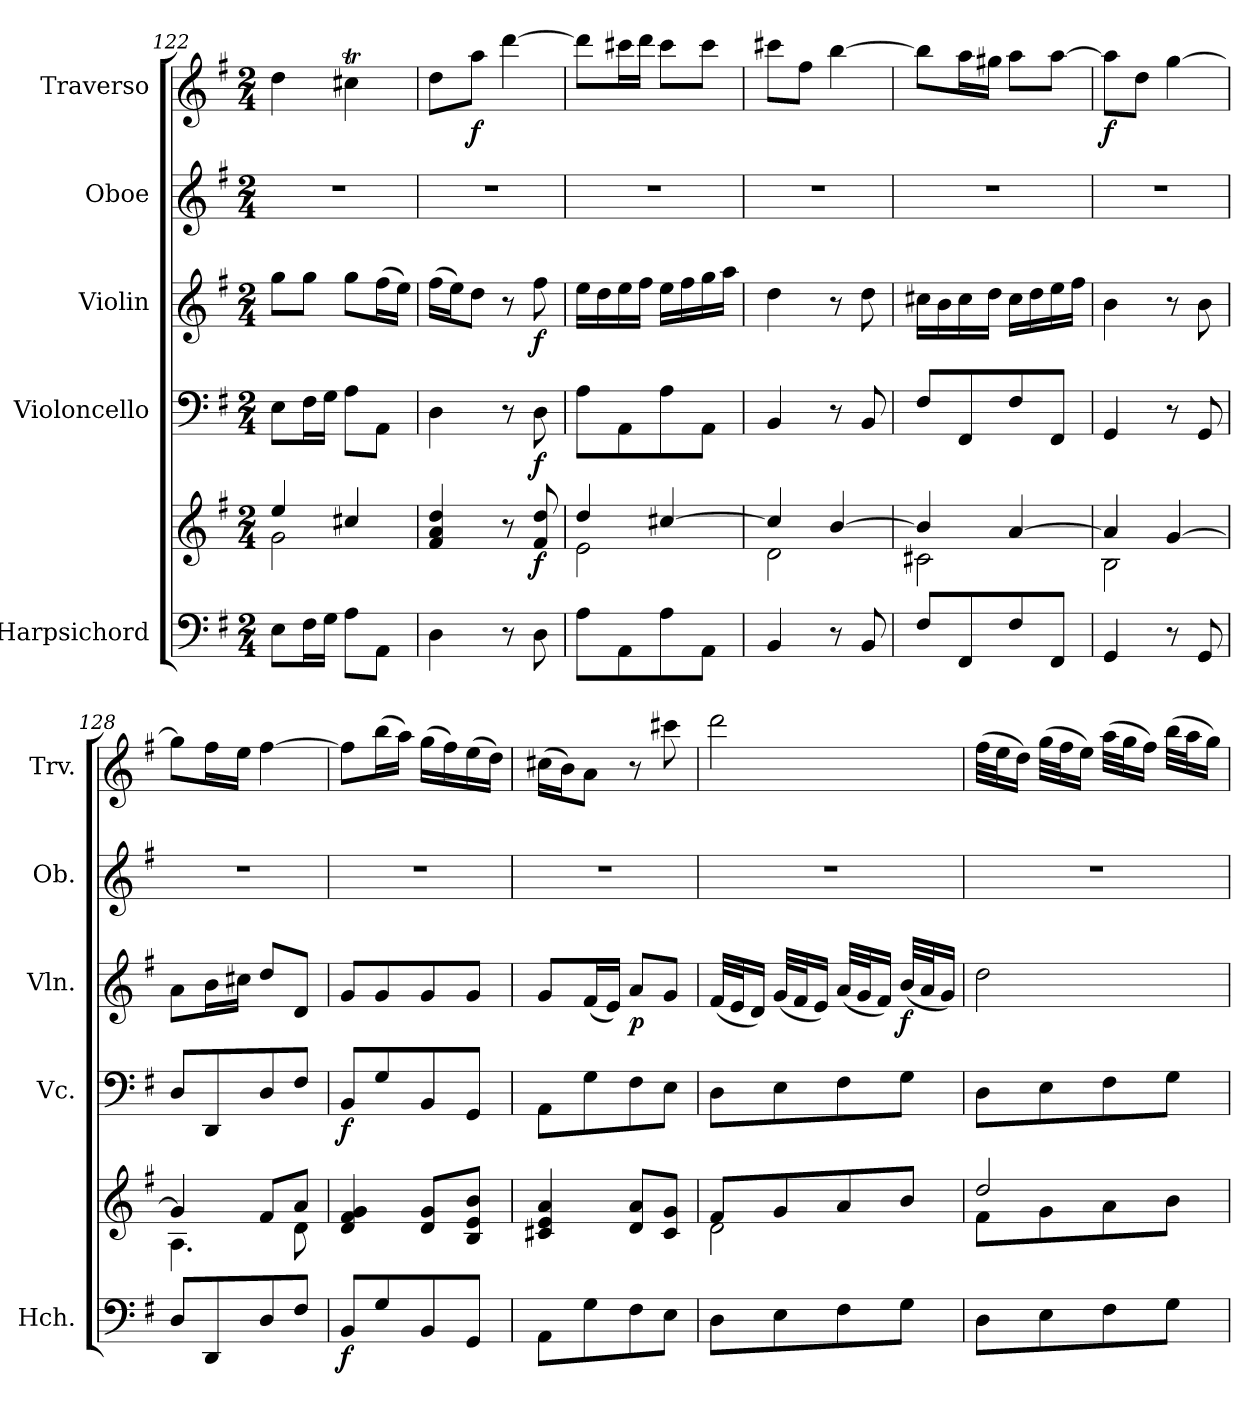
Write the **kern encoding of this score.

**kern	**kern	**dynam	**kern	**dynam	**kern	**dynam	**kern	**kern	**dynam
*part5	*part5	*part5	*part4	*part4	*part3	*part3	*part2	*part1	*part1
*staff6	*staff5	*staff5/6	*staff4	*staff4	*staff3	*staff3	*staff2	*staff1	*staff1
*I"Harpsichord	*	*	*I"Violoncello	*	*I"Violin	*	*I"Oboe	*I"Traverso	*
*I'Hch.	*	*	*I'Vc.	*	*I'Vln.	*	*I'Ob.	*I'Trv.	*
*clefF4	*clefG2	*	*clefF4	*	*clefG2	*	*clefG2	*clefG2	*
*k[f#]	*k[f#]	*	*k[f#]	*	*k[f#]	*	*k[f#]	*k[f#]	*
*M2/4	*M2/4	*	*M2/4	*	*M2/4	*	*M2/4	*M2/4	*
=122	=122	=122	=122	=122	=122	=122	=122	=122	=122
*	*^	*	*	*	*	*	*	*	*
8E\L	4ee/	2g\	.	8E\L	.	8gg\L	.	2r	4dd\	.
16F#\L	.	.	.	16F#\L	.	8gg\J	.	.	.	.
16G\JJ	.	.	.	16G\JJ	.	.	.	.	.	.
8A\L	4cc#X/	.	.	8A\L	.	8gg\L	.	.	4cc#Xt\	.
8AA\J	.	.	.	8AA\J	.	(16ff#\L	.	.	.	.
.	.	.	.	.	.	16ee\JJ)	.	.	.	.
*	*v	*v	*	*	*	*	*	*	*	*
!!LO:LB:g=z
=123	=123	=123	=123	=123	=123	=123	=123	=123	=123
4D\	4f#/ 4a/ 4dd/	.	4D\	.	(16ff#\LL	.	2r	8dd\L	.
.	.	.	.	.	16ee\J)	.	.	.	.
!	!	!	!	!	!	!	!	!	!LO:DY:b
.	.	.	.	.	8dd\J	.	.	8aa\J	f
8r	8r	.	8r	.	8r	.	.	[4ddd\	.
!	!	!LO:DY:b	!	!LO:DY:b	!	!LO:DY:b	!	!	!
8D\	8f#/ 8dd/	f	8D\	f	8ff#\	f	.	.	.
=124	=124	=124	=124	=124	=124	=124	=124	=124	=124
*	*^	*	*	*	*	*	*	*	*
8A\L	4dd/	2e\	.	8A\L	.	16ee\LL	.	2r	8ddd\L]	.
.	.	.	.	.	.	16dd\	.	.	.	.
8AA\	.	.	.	8AA\	.	16ee\	.	.	16ccc#X\L	.
.	.	.	.	.	.	16ff#\JJ	.	.	16ddd\JJ	.
8A\	[4cc#X/	.	.	8A\	.	16ee\LL	.	.	8ccc#\L	.
.	.	.	.	.	.	16ff#\	.	.	.	.
8AA\J	.	.	.	8AA\J	.	16gg\	.	.	8ccc#\J	.
.	.	.	.	.	.	16aa\JJ	.	.	.	.
=125	=125	=125	=125	=125	=125	=125	=125	=125	=125	=125
4BB/	4cc#/]	2d\	.	4BB/	.	4dd\	.	2r	8ccc#X\L	.
.	.	.	.	.	.	.	.	.	8ff#\J	.
8r	[4b/	.	.	8r	.	8r	.	.	[4bb\	.
8BB/	.	.	.	8BB/	.	8dd\	.	.	.	.
=126	=126	=126	=126	=126	=126	=126	=126	=126	=126	=126
8F#/L	4b/]	2c#X\	.	8F#/L	.	16cc#X\LL	.	2r	8bb\L]	.
.	.	.	.	.	.	16b\	.	.	.	.
8FF#/	.	.	.	8FF#/	.	16cc#\	.	.	16aa\L	.
.	.	.	.	.	.	16dd\JJ	.	.	16gg#X\JJ	.
8F#/	[4a/	.	.	8F#/	.	16cc#\LL	.	.	8aa\L	.
.	.	.	.	.	.	16dd\	.	.	.	.
8FF#/J	.	.	.	8FF#/J	.	16ee\	.	.	[8aa\J	.
.	.	.	.	.	.	16ff#\JJ	.	.	.	.
=127	=127	=127	=127	=127	=127	=127	=127	=127	=127	=127
!	!	!	!	!	!	!	!	!	!	!LO:DY:b
4GG/	4a/]	2B\	.	4GG/	.	4b\	.	2r	8aa\L]	f
.	.	.	.	.	.	.	.	.	8dd\J	.
8r	[4g/	.	.	8r	.	8r	.	.	[4gg\	.
8GG/	.	.	.	8GG/	.	8b\	.	.	.	.
=128	=128	=128	=128	=128	=128	=128	=128	=128	=128	=128
8D/L	4g/]	4.A\	.	8D/L	.	8a\L	.	2r	8gg\L]	.
8DD/	.	.	.	8DD/	.	16b\L	.	.	16ff#\L	.
.	.	.	.	.	.	16cc#X\JJ	.	.	16ee\JJ	.
8D/	8f#/L	.	.	8D/	.	8dd/L	.	.	[4ff#\	.
8F#/J	8a/J	8d\	.	8F#/J	.	8d/J	.	.	.	.
=129	=129	=129	=129	=129	=129	=129	=129	=129	=129	=129
!	!	!	!LO:DY:b=2	!	!LO:DY:b	!	!	!	!	!
*	*v	*v	*	*	*	*	*	*	*	*
8BB/L	4d/ 4f#/ 4g/	f	8BB/L	f	8g/L	.	2r	8ff#\L]	.
8G/	.	.	8G/	.	8g/	.	.	(16bb\L	.
.	.	.	.	.	.	.	.	16aa\JJ)	.
8BB/	8d/ 8g/L	.	8BB/	.	8g/	.	.	(16gg\LL	.
.	.	.	.	.	.	.	.	16ff#\)	.
8GG/J	8B/ 8e/ 8b/J	.	8GG/J	.	8g/J	.	.	(16ee\	.
.	.	.	.	.	.	.	.	16dd\JJ)	.
=130	=130	=130	=130	=130	=130	=130	=130	=130	=130
8AA\L	4c#X/ 4e/ 4a/	.	8AA\L	.	8g/L	.	2r	(16cc#X\LL	.
.	.	.	.	.	.	.	.	16b\J)	.
8G\	.	.	8G\	.	(16f#/L	.	.	8a\J	.
.	.	.	.	.	16e/JJ)	.	.	.	.
!	!	!	!	!	!	!LO:DY:b	!	!	!
8F#\	8d/ 8a/L	.	8F#\	.	8a/L	p	.	8r	.
8E\J	8c#/ 8g/J	.	8E\J	.	8g/J	.	.	8ccc#X\	.
!!LO:LB:g=z
=131	=131	=131	=131	=131	=131	=131	=131	=131	=131
*	*^	*	*	*	*	*	*	*	*
8D\L	8f#/L	2d\	.	8D\L	.	(32f#/LLL	.	2r	2ddd\	.
.	.	.	.	.	.	32e/J	.	.	.	.
.	.	.	.	.	.	16d/JJ)	.	.	.	.
8E\	8g/	.	.	8E\	.	(32g/LLL	.	.	.	.
.	.	.	.	.	.	32f#/J	.	.	.	.
.	.	.	.	.	.	16e/JJ)	.	.	.	.
8F#\	8a/	.	.	8F#\	.	(32a/LLL	.	.	.	.
.	.	.	.	.	.	32g/J	.	.	.	.
.	.	.	.	.	.	16f#/JJ)	.	.	.	.
!	!	!	!	!	!	!	!LO:DY:b	!	!	!
8G\J	8b/J	.	.	8G\J	.	(32b/LLL	f	.	.	.
.	.	.	.	.	.	32a/J	.	.	.	.
.	.	.	.	.	.	16g/JJ)	.	.	.	.
=132	=132	=132	=132	=132	=132	=132	=132	=132	=132	=132
8D\L	2dd/	8f#\L	.	8D\L	.	2dd\	.	2r	(32ff#\LLL	.
.	.	.	.	.	.	.	.	.	32ee\J	.
.	.	.	.	.	.	.	.	.	16dd\JJ)	.
8E\	.	8g\	.	8E\	.	.	.	.	(32gg\LLL	.
.	.	.	.	.	.	.	.	.	32ff#\J	.
.	.	.	.	.	.	.	.	.	16ee\JJ)	.
8F#\	.	8a\	.	8F#\	.	.	.	.	(32aa\LLL	.
.	.	.	.	.	.	.	.	.	32gg\J	.
.	.	.	.	.	.	.	.	.	16ff#\JJ)	.
8G\J	.	8b\J	.	8G\J	.	.	.	.	(32bb\LLL	.
.	.	.	.	.	.	.	.	.	32aa\J	.
.	.	.	.	.	.	.	.	.	16gg\JJ)	.
*	*v	*v	*	*	*	*	*	*	*	*
=	=	=	=	=	=	=	=	=	=
*-	*-	*-	*-	*-	*-	*-	*-	*-	*-
